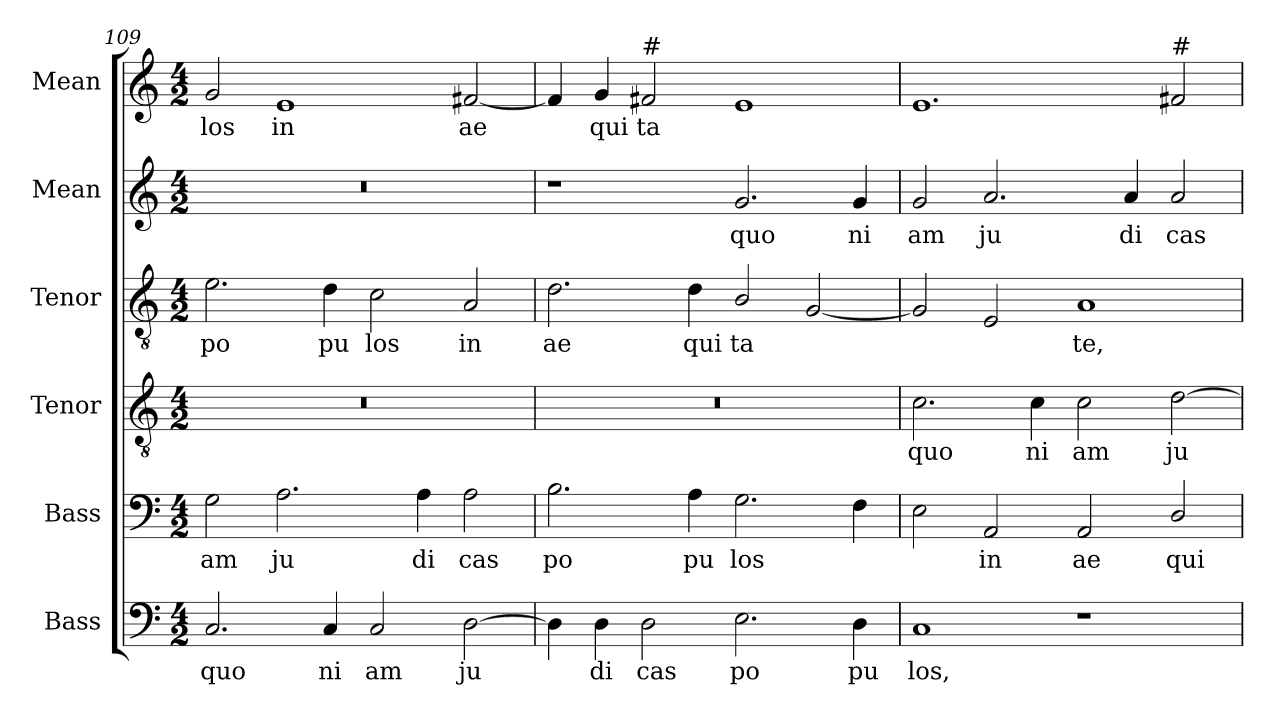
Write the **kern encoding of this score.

**kern	**text	**kern	**text	**kern	**text	**kern	**text	**kern	**text	**kern	**text
*part6	*part6	*part5	*part5	*part4	*part4	*part3	*part3	*part2	*part2	*part1	*part1
*staff6	*staff6	*staff5	*staff5	*staff4	*staff4	*staff3	*staff3	*staff2	*staff2	*staff1	*staff1
*I"Bass	*	*I"Bass	*	*I"Tenor	*	*I"Tenor	*	*I"Mean	*	*I"Mean	*
*I'B.	*	*I'B.	*	*I'T.	*	*I'T.	*	*I'M.	*	*I'M.	*
*clefF4	*	*clefF4	*	*clefGv2	*	*clefGv2	*	*clefG2	*	*clefG2	*
*	*	*	*	*ITrd7c12	*	*ITrd7c12	*	*	*	*	*
*k[]	*	*k[]	*	*k[]	*	*k[]	*	*k[]	*	*k[]	*
*a:	*	*a:	*	*a:	*	*a:	*	*a:	*	*a:	*
*M4/2	*	*M4/2	*	*M4/2	*	*M4/2	*	*M4/2	*	*M4/2	*
=109	=109	=109	=109	=109	=109	=109	=109	=109	=109	=109	=109
!	!LO:LY:b:color=#000000	!	!	!	!	!	!	!	!	!	!
!	!	!	!LO:LY:b:color=#000000	!LO:N:vis=1	!	!	!	!	!	!	!
!	!	!	!	!	!	!	!LO:LY:b:color=#000000	!LO:N:vis=1	!	!	!
!	!	!	!	!	!	!	!	!	!	!	!LO:LY:b:color=#000000
2.Ci/	quo	2Gi\	am	0r	.	2.Ei\	po	0r	.	2gi/	los
!	!	!	!LO:LY:b:color=#000000	!	!	!	!	!	!	!	!
!	!	!	!	!	!	!	!	!	!	!	!LO:LY:b:color=#000000
.	.	2.Ai\	ju	.	.	.	.	.	.	1ei	in
!	!LO:LY:b:color=#000000	!	!	!	!	!	!	!	!	!	!
!	!	!	!	!	!	!	!LO:LY:b:color=#000000	!	!	!	!
4Ci/	ni	.	.	.	.	4Di\	pu	.	.	.	.
!	!LO:LY:b:color=#000000	!	!	!	!	!	!	!	!	!	!
!	!	!	!	!	!	!	!LO:LY:b:color=#000000	!	!	!	!
2Ci/	am	.	.	.	.	2Ci\	los	.	.	.	.
!	!	!	!LO:LY:b:color=#000000	!	!	!	!	!	!	!	!
.	.	4Ai\	di	.	.	.	.	.	.	.	.
!	!LO:LY:b:color=#000000	!	!	!	!	!	!	!	!	!	!
!	!	!	!LO:LY:b:color=#000000	!	!	!	!	!	!	!	!
!	!	!	!	!	!	!	!LO:LY:b:color=#000000	!	!	!	!
!	!	!	!	!	!	!	!	!	!	!	!LO:LY:b:color=#000000
[>2Di\	ju	2Ai\	cas	.	.	2AAi/	in	.	.	[<2f#Xi/	ae
=110	=110	=110	=110	=110	=110	=110	=110	=110	=110	=110	=110
!	!	!	!LO:LY:b:color=#000000	!LO:N:vis=1	!	!	!	!	!	!	!
!	!	!	!	!	!	!	!LO:LY:b:color=#000000	!	!	!	!
4Di\]	.	2.Bi\	po	0r	.	2.Di\	ae	1r	.	4f#i/]	.
!	!LO:LY:b:color=#000000	!	!	!	!	!	!	!	!	!	!
!	!	!	!	!	!	!	!	!	!	!	!LO:LY:b:color=#000000
4Di\	di	.	.	.	.	.	.	.	.	4gi/	qui
!	!LO:LY:b:color=#000000	!	!	!	!	!	!	!	!	!	!
!	!	!	!	!	!	!	!	!	!	!LO:TX:a:t=#	!
!	!	!	!	!	!	!	!	!	!	!	!LO:LY:b:color=#000000
2Di\	cas	.	.	.	.	.	.	.	.	2f#i/	ta
!	!	!	!LO:LY:b:color=#000000	!	!	!	!	!	!	!	!
!	!	!	!	!	!	!	!LO:LY:b:color=#000000	!	!	!	!
.	.	4Ai\	pu	.	.	4Di\	qui	.	.	.	.
!	!LO:LY:b:color=#000000	!	!	!	!	!	!	!	!	!	!
!	!	!	!LO:LY:b:color=#000000	!	!	!	!	!	!	!	!
!	!	!	!	!	!	!	!LO:LY:b:color=#000000	!	!	!	!
!	!	!	!	!	!	!	!	!	!LO:LY:b:color=#000000	!	!
2.Ei\	po	2.Gi\	los	.	.	2BBi/	ta	2.gi/	quo	1ei	.
.	.	.	.	.	.	[<2GGi/	.	.	.	.	.
!	!LO:LY:b:color=#000000	!	!	!	!	!	!	!	!	!	!
!	!	!	!	!	!	!	!	!	!LO:LY:b:color=#000000	!	!
4Di\	pu	4Fi\	.	.	.	.	.	4gi/	ni	.	.
!!LO:LB:g=z
=111	=111	=111	=111	=111	=111	=111	=111	=111	=111	=111	=111
!	!LO:LY:b:color=#000000	!	!	!	!	!	!	!	!	!	!
!	!	!	!	!	!LO:LY:b:color=#000000	!	!	!	!	!	!
!	!	!	!	!	!	!	!	!	!LO:LY:b:color=#000000	!	!
1Ci	los,	2Ei\	.	2.Ci\	quo	2GGi/]	.	2gi/	am	1.ei	.
!	!	!	!LO:LY:b:color=#000000	!	!	!	!	!	!	!	!
!	!	!	!	!	!	!	!	!	!LO:LY:b:color=#000000	!	!
.	.	2AAi/	in	.	.	2EEi/	.	2.ai/	ju	.	.
!	!	!	!	!	!LO:LY:b:color=#000000	!	!	!	!	!	!
.	.	.	.	4Ci\	ni	.	.	.	.	.	.
!	!	!	!LO:LY:b:color=#000000	!	!	!	!	!	!	!	!
!	!	!	!	!	!LO:LY:b:color=#000000	!	!	!	!	!	!
!	!	!	!	!	!	!	!LO:LY:b:color=#000000	!	!	!	!
1r	.	2AAi/	ae	2Ci\	am	1AAi	te,	.	.	.	.
!	!	!	!	!	!	!	!	!	!LO:LY:b:color=#000000	!	!
.	.	.	.	.	.	.	.	4ai/	di	.	.
!	!	!	!LO:LY:b:color=#000000	!	!	!	!	!	!	!	!
!	!	!	!	!	!LO:LY:b:color=#000000	!	!	!	!	!	!
!	!	!	!	!	!	!	!	!	!	!LO:TX:a:t=#	!
!	!	!	!	!	!	!	!	!	!LO:LY:b:color=#000000	!	!
.	.	2Di/	qui	[>2Di\	ju	.	.	2ai/	cas	2f#i/	.
=	=	=	=	=	=	=	=	=	=	=	=
*-	*-	*-	*-	*-	*-	*-	*-	*-	*-	*-	*-
